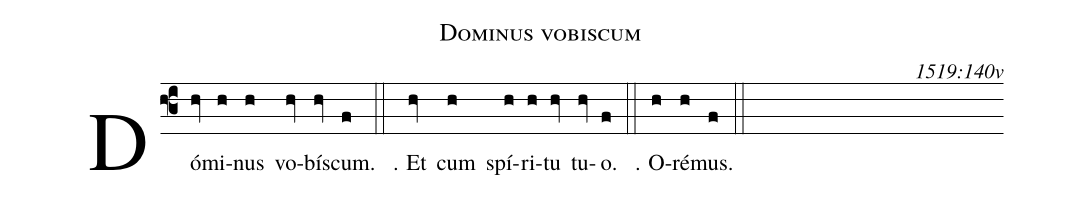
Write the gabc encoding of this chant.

name: Dominus vobiscum;
commentary: 1519:140v;
%%
(f3) Dó(hv)mi(h)nus(h) vo(hv)bís(hv)cum.(f) (::)
<sp>℟.</sp> Et(hv) cum(h) spí(h)ri(h)tu(hv) tu(hv)o.(f) (::)
<sp>℣.</sp> O(h)ré(h)mus.(f) (::)
